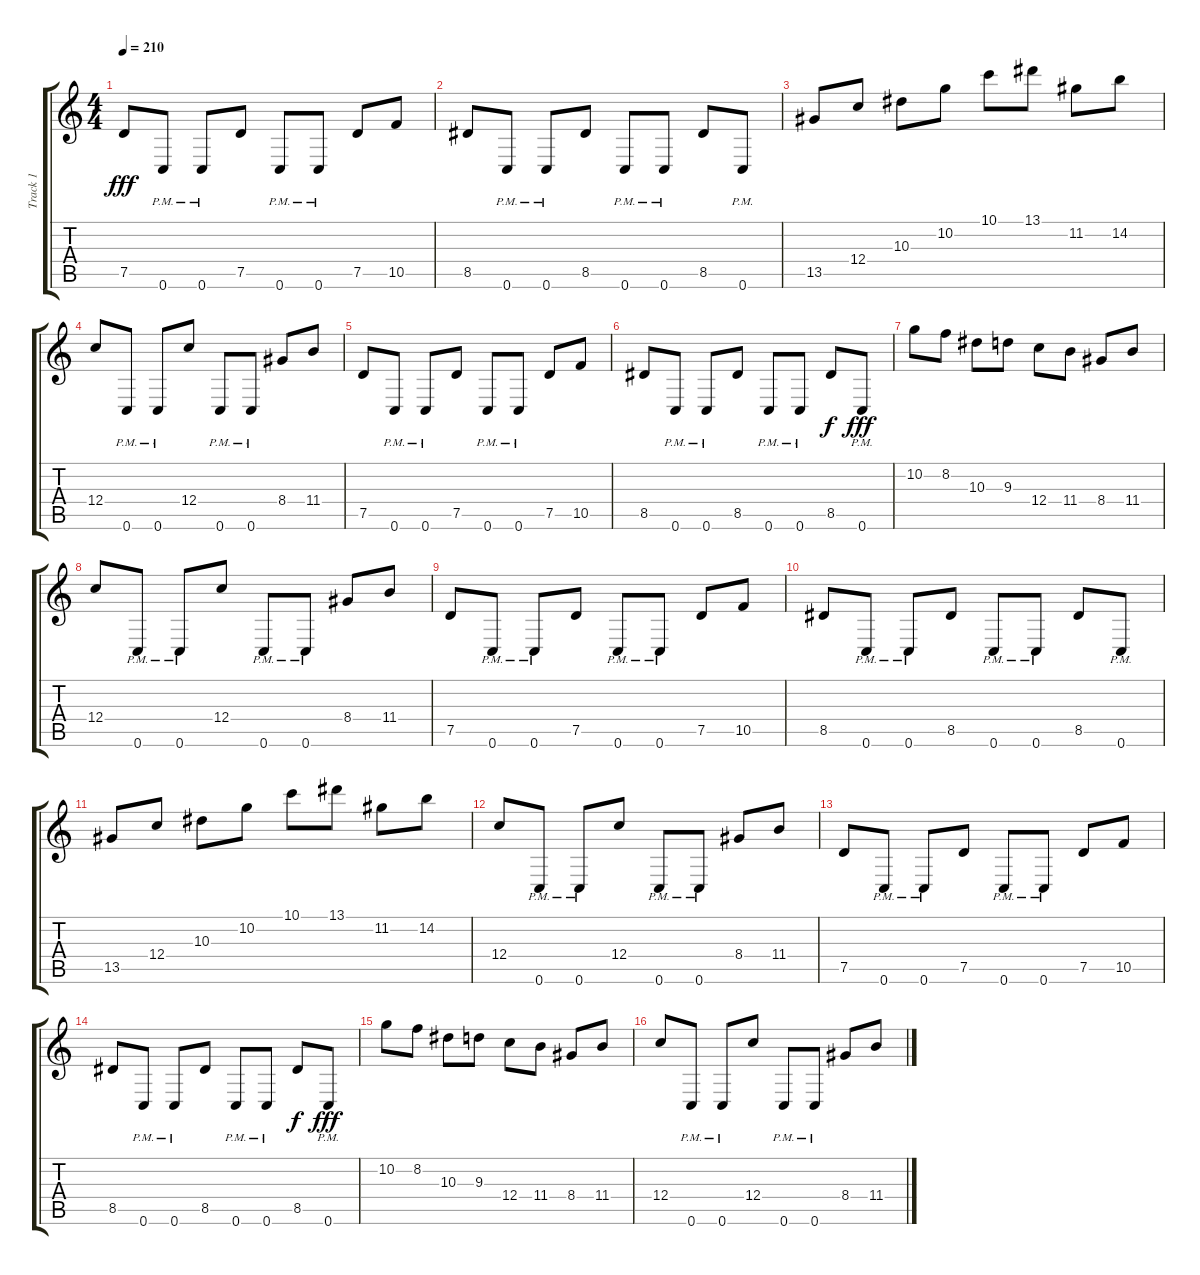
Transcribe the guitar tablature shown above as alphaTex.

\track ("Track 1" "Track 1") {instrument distortionguitar}
\staff {score tabs}
\tuning (D4 A3 F3 C3 G2 C2) {hide}
\ts (4 4)
\tempo 210
\clef g2
\ks c
7.5.8{dy fff} 0.6{pm}.8 0.6{pm}.8 7.5.8 0.6{pm}.8 0.6{pm}.8 7.5.8 10.5.8 |
8.5.8 0.6{pm}.8 0.6{pm}.8 8.5.8 0.6{pm}.8 0.6{pm}.8 8.5.8 0.6{pm}.8 |
13.5.8 12.4.8 10.3.8 10.2.8 10.1.8 13.1.8 11.2.8 14.2.8 |
12.4.8 0.6{pm}.8 0.6{pm}.8 12.4.8 0.6{pm}.8 0.6{pm}.8 8.4.8 11.4.8 |
7.5.8 0.6{pm}.8 0.6{pm}.8 7.5.8 0.6{pm}.8 0.6{pm}.8 7.5.8 10.5.8 |
8.5.8 0.6{pm}.8 0.6{pm}.8 8.5.8 0.6{pm}.8 0.6{pm}.8 8.5.8{dy f} 0.6{pm}.8{dy fff} |
10.2.8 8.2.8 10.3.8 9.3.8 12.4.8 11.4.8 8.4.8 11.4.8 |
12.4.8 0.6{pm}.8 0.6{pm}.8 12.4.8 0.6{pm}.8 0.6{pm}.8 8.4.8 11.4.8 |
7.5.8 0.6{pm}.8 0.6{pm}.8 7.5.8 0.6{pm}.8 0.6{pm}.8 7.5.8 10.5.8 |
8.5.8 0.6{pm}.8 0.6{pm}.8 8.5.8 0.6{pm}.8 0.6{pm}.8 8.5.8 0.6{pm}.8 |
13.5.8 12.4.8 10.3.8 10.2.8 10.1.8 13.1.8 11.2.8 14.2.8 |
12.4.8 0.6{pm}.8 0.6{pm}.8 12.4.8 0.6{pm}.8 0.6{pm}.8 8.4.8 11.4.8 |
7.5.8 0.6{pm}.8 0.6{pm}.8 7.5.8 0.6{pm}.8 0.6{pm}.8 7.5.8 10.5.8 |
8.5.8 0.6{pm}.8 0.6{pm}.8 8.5.8 0.6{pm}.8 0.6{pm}.8 8.5.8{dy f} 0.6{pm}.8{dy fff} |
10.2.8 8.2.8 10.3.8 9.3.8 12.4.8 11.4.8 8.4.8 11.4.8 |
12.4.8 0.6{pm}.8 0.6{pm}.8 12.4.8 0.6{pm}.8 0.6{pm}.8 8.4.8 11.4.8
